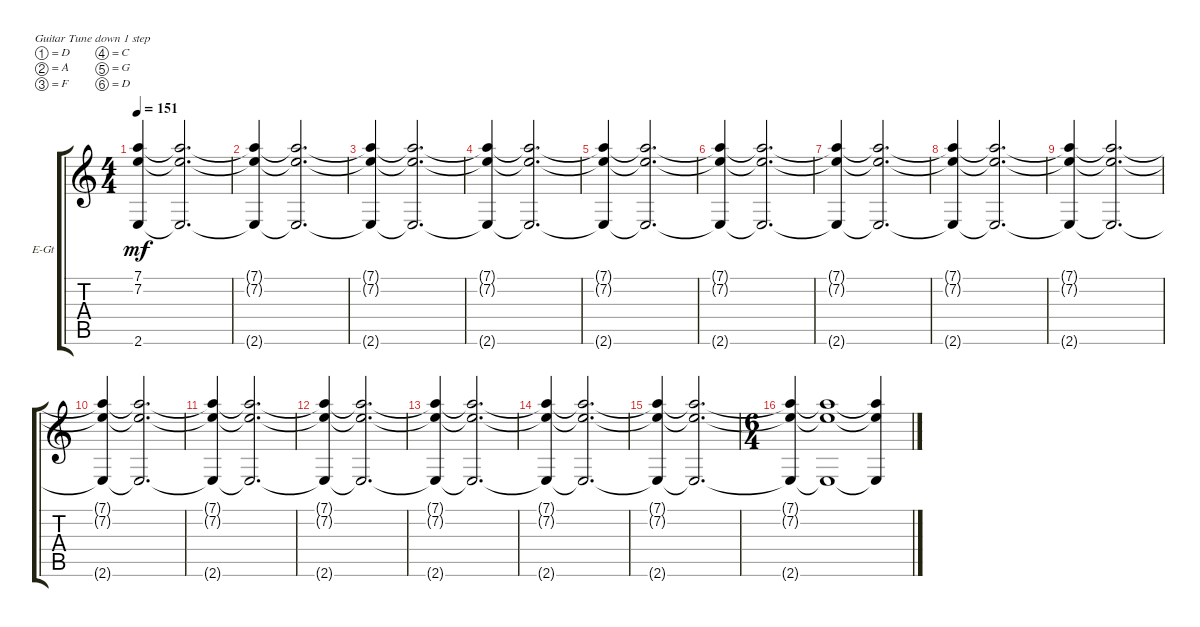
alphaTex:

\bracketExtendMode groupsimilarinstruments
\firstSystemTrackNameOrientation horizontal
\otherSystemsTrackNameOrientation horizontal
\track ("Гитара 2" "E-Gt") {instrument distortionguitar}
\staff {score tabs}
\tuning (D4 A3 F3 C3 G2 D2)
\ts (4 4)
\tempo 151
\clef g2
\ks c
(2.6{t} 7.2{t} 7.1{t}).4{dy mf} (2.6{t} 7.2{t} 7.1{t}).2{d} |
(2.6{t} 7.2{t} 7.1{t}).4 (2.6{t} 7.2{t} 7.1{t}).2{d} |
(2.6{t} 7.2{t} 7.1{t}).4 (2.6{t} 7.2{t} 7.1{t}).2{d} |
(2.6{t} 7.2{t} 7.1{t}).4 (2.6{t} 7.2{t} 7.1{t}).2{d} |
(2.6{t} 7.2{t} 7.1{t}).4 (2.6{t} 7.2{t} 7.1{t}).2{d} |
(2.6{t} 7.2{t} 7.1{t}).4 (2.6{t} 7.2{t} 7.1{t}).2{d} |
(2.6{t} 7.2{t} 7.1{t}).4 (2.6{t} 7.2{t} 7.1{t}).2{d} |
(2.6{t} 7.2{t} 7.1{t}).4 (2.6{t} 7.2{t} 7.1{t}).2{d} |
(2.6{t} 7.2{t} 7.1{t}).4 (2.6{t} 7.2{t} 7.1{t}).2{d} |
(2.6{t} 7.2{t} 7.1{t}).4 (2.6{t} 7.2{t} 7.1{t}).2{d} |
(2.6{t} 7.2{t} 7.1{t}).4 (2.6{t} 7.2{t} 7.1{t}).2{d} |
(2.6{t} 7.2{t} 7.1{t}).4 (2.6{t} 7.2{t} 7.1{t}).2{d} |
(2.6{t} 7.2{t} 7.1{t}).4 (2.6{t} 7.2{t} 7.1{t}).2{d} |
(2.6{t} 7.2{t} 7.1{t}).4 (2.6{t} 7.2{t} 7.1{t}).2{d} |
(2.6{t} 7.2{t} 7.1{t}).4 (2.6{t} 7.2{t} 7.1{t}).2{d} |
\ts (6 4)
\beaming (8 6 6)
(2.6{t} 7.2{t} 7.1{t}).4 (2.6{t} 7.2{t} 7.1{t}).1 (2.6{t} 7.2{t} 7.1{t}).4
